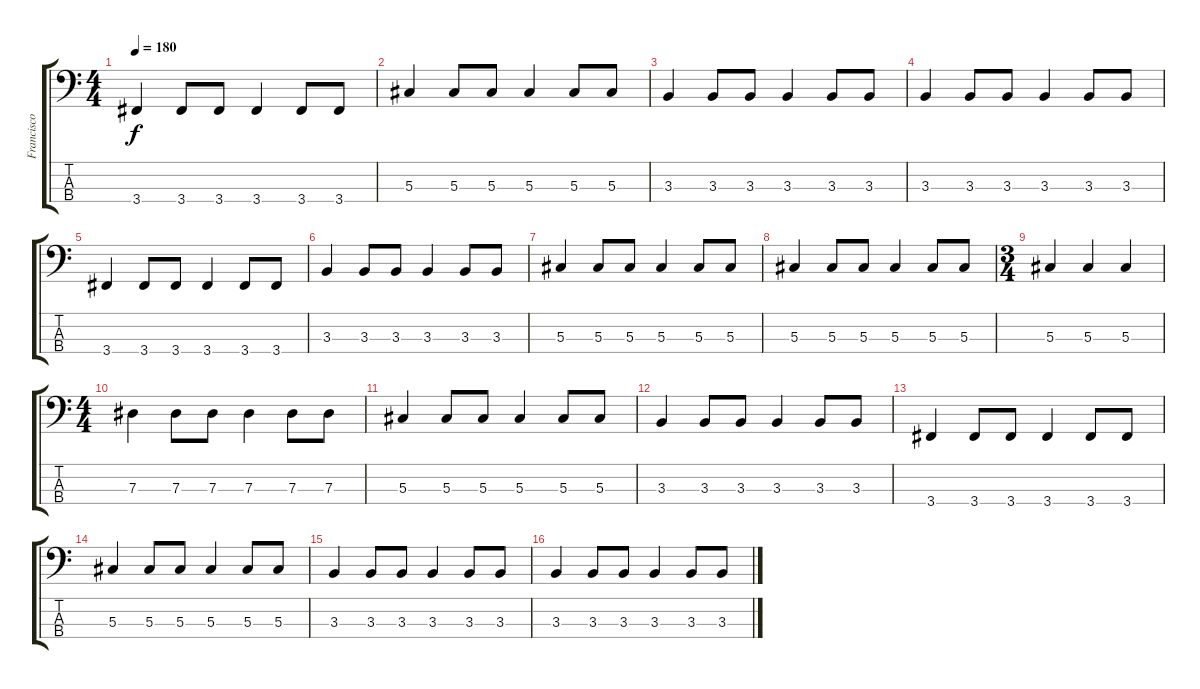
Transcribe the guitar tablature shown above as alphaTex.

\track ("Francisco Fidalgo" "Francisco ") {instrument electricbasspick}
\staff {score tabs}
\tuning (Gb2 Db2 Ab1 Eb1) {hide}
\ts (4 4)
\tempo 180
\clef f4
\ks c
3.4.4{dy f} 3.4.8 3.4.8 3.4.4 3.4.8 3.4.8 |
5.3.4 5.3.8 5.3.8 5.3.4 5.3.8 5.3.8 |
3.3.4 3.3.8 3.3.8 3.3.4 3.3.8 3.3.8 |
3.3.4 3.3.8 3.3.8 3.3.4 3.3.8 3.3.8 |
3.4.4 3.4.8 3.4.8 3.4.4 3.4.8 3.4.8 |
3.3.4 3.3.8 3.3.8 3.3.4 3.3.8 3.3.8 |
5.3.4 5.3.8 5.3.8 5.3.4 5.3.8 5.3.8 |
5.3.4 5.3.8 5.3.8 5.3.4 5.3.8 5.3.8 |
\ts (3 4)
5.3.4 5.3.4 5.3.4 |
\ts (4 4)
7.3.4 7.3.8 7.3.8 7.3.4 7.3.8 7.3.8 |
5.3.4 5.3.8 5.3.8 5.3.4 5.3.8 5.3.8 |
3.3.4 3.3.8 3.3.8 3.3.4 3.3.8 3.3.8 |
3.4.4 3.4.8 3.4.8 3.4.4 3.4.8 3.4.8 |
5.3.4 5.3.8 5.3.8 5.3.4 5.3.8 5.3.8 |
3.3.4 3.3.8 3.3.8 3.3.4 3.3.8 3.3.8 |
3.3.4 3.3.8 3.3.8 3.3.4 3.3.8 3.3.8
